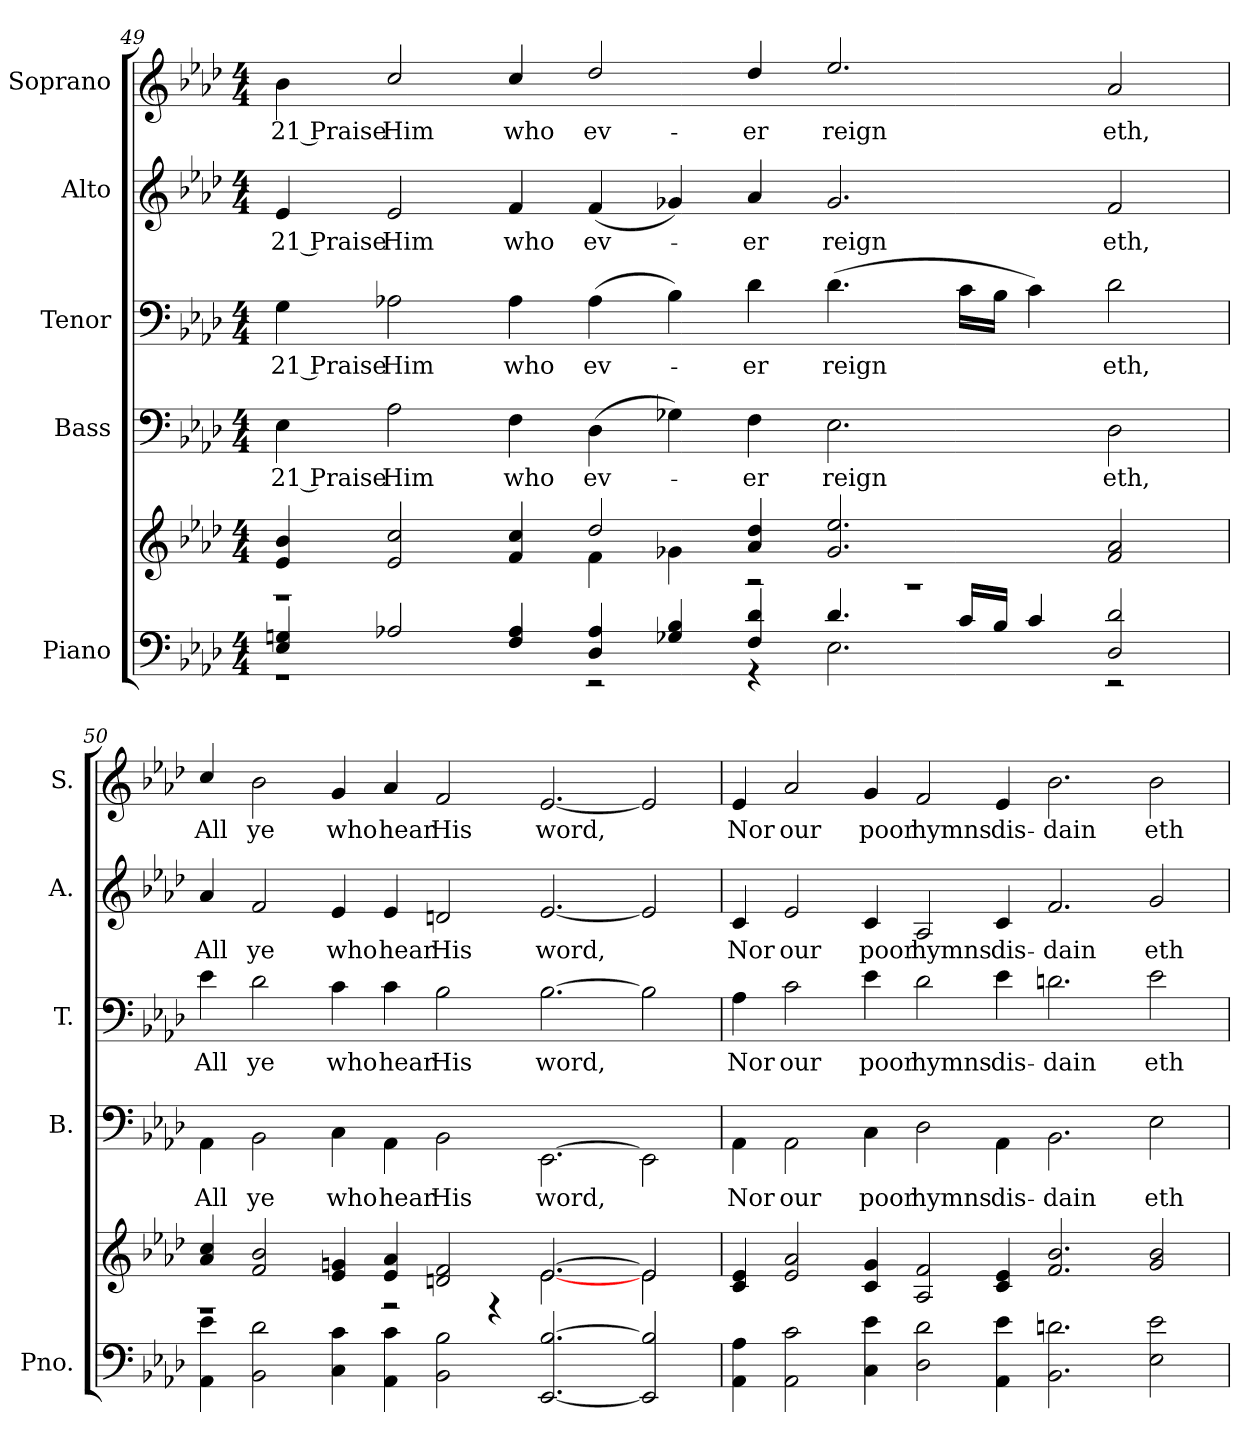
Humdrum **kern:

**kern	**kern	**kern	**text	**kern	**text	**kern	**text	**kern	**text
*part5	*part5	*part4	*part4	*part3	*part3	*part2	*part2	*part1	*part1
*staff6	*staff5	*staff4	*staff4	*staff3	*staff3	*staff2	*staff2	*staff1	*staff1
*I"Piano	*	*I"Bass	*	*I"Tenor	*	*I"Alto	*	*I"Soprano	*
*I'Pno.	*	*I'B.	*	*I'T.	*	*I'A.	*	*I'S.	*
!!LO:LB:g=z
*clefF4	*clefG2	*clefF4	*	*clefF4	*	*clefG2	*	*clefG2	*
*k[b-e-a-d-]	*k[b-e-a-d-]	*k[b-e-a-d-]	*	*k[b-e-a-d-]	*	*k[b-e-a-d-]	*	*k[b-e-a-d-]	*
*A-:	*A-:	*A-:	*	*A-:	*	*A-:	*	*A-:	*
*M4/4	*M4/4	*M4/4	*	*M4/4	*	*M4/4	*	*M4/4	*
=49	=49	=49	=49	=49	=49	=49	=49	=49	=49
*^	*^	*	*	*	*	*	*	*	*
!	!	!	!	!	!LO:LY:b:color=#000000	!	!	!	!	!	!
!	!	!	!	!	!	!	!LO:LY:b:color=#000000	!	!	!	!
!	!	!	!	!	!	!	!	!	!LO:LY:b:color=#000000	!	!
!	!	!	!	!	!	!	!	!	!	!	!LO:LY:b:color=#000000
4E-i/ 4Gni	1r	4e-i/ 4b-i	1r	4E-i\	21 Praise	4Gi\	21 Praise	4e-i/	21 Praise	4b-i\	21 Praise
!	!	!	!	!	!LO:LY:b:color=#000000	!	!	!	!	!	!
!	!	!	!	!	!	!	!LO:LY:b:color=#000000	!	!	!	!
!	!	!	!	!	!	!	!	!	!LO:LY:b:color=#000000	!	!
!	!	!	!	!	!	!	!	!	!	!	!LO:LY:b:color=#000000
2A-Xi/	.	2e-i/ 2cci	.	2A-i\	Him	2A-Xi\	Him	2e-i/	Him	2cci/	Him
!	!	!	!	!	!LO:LY:b:color=#000000	!	!	!	!	!	!
!	!	!	!	!	!	!	!LO:LY:b:color=#000000	!	!	!	!
!	!	!	!	!	!	!	!	!	!LO:LY:b:color=#000000	!	!
!	!	!	!	!	!	!	!	!	!	!	!LO:LY:b:color=#000000
4Fi/ 4A-i	.	4fi/ 4cci	.	4Fi\	who	4A-i\	who	4fi/	who	4cci/	who
!	!	!	!	!	!LO:LY:b:color=#000000	!	!	!	!	!	!
!	!	!	!	!	!	!	!LO:LY:b:color=#000000	!	!	!	!
!	!	!	!	!	!	!	!	!	!LO:LY:b:color=#000000	!	!
!	!	!	!	!	!	!	!	!	!	!	!LO:LY:b:color=#000000
4D-i/ 4A-i	2r	2dd-i/	4fi\	(4D-i\	ev-	(4A-i\	ev-	(4fi/	ev-	2dd-i/	ev-
4G-Xi/ 4B-i	.	.	4g-Xi\	4G-Xi\)	.	4B-i\)	.	4g-Xi/)	.	.	.
!	!	!	!	!	!LO:LY:b:color=#000000	!	!	!	!	!	!
!	!	!	!	!	!	!	!LO:LY:b:color=#000000	!	!	!	!
!	!	!	!	!	!	!	!	!	!LO:LY:b:color=#000000	!	!
!	!	!	!	!	!	!	!	!	!	!	!LO:LY:b:color=#000000
4Fi/ 4d-i	4r	4a-i/ 4dd-i	2r	4Fi\	-er	4d-i\	-er	4a-i/	-er	4dd-i/	-er
!	!	!	!	!	!LO:LY:b:color=#000000	!	!	!	!	!	!
!	!	!	!	!	!	!	!LO:LY:b:color=#000000	!	!	!	!
!	!	!	!	!	!	!	!	!	!LO:LY:b:color=#000000	!	!
!	!	!	!	!	!	!	!	!	!	!	!LO:LY:b:color=#000000
4.d-i/	2.E-i\	2.g-i/ 2.ee-i	.	2.E-i\	reign	(4.d-i\	reign	2.g-i/	reign	2.ee-i/	reign
.	.	.	1r	.	.	.	.	.	.	.	.
16ci/LL	.	.	.	.	.	16ci\LL	.	.	.	.	.
16B-i/JJ	.	.	.	.	.	16B-i\JJ	.	.	.	.	.
4ci/	.	.	.	.	.	4ci\)	.	.	.	.	.
!	!	!	!	!	!LO:LY:b:color=#000000	!	!	!	!	!	!
!	!	!	!	!	!	!	!LO:LY:b:color=#000000	!	!	!	!
!	!	!	!	!	!	!	!	!	!LO:LY:b:color=#000000	!	!
!	!	!	!	!	!	!	!	!	!	!	!LO:LY:b:color=#000000
2D-i/ 2d-i	2r	2fi/ 2a-i	.	2D-i\	eth,	2d-i\	eth,	2fi/	eth,	2a-i/	eth,
*v	*v	*	*	*	*	*	*	*	*	*	*
!!LO:LB:g=z
=50	=50	=50	=50	=50	=50	=50	=50	=50	=50	=50
*^	*	*	*	*	*	*	*	*	*	*
!	!	!	!	!	!LO:LY:b:color=#000000	!	!	!	!	!	!
*v	*v	*	*	*	*	*	*	*	*	*	*
*^	*	*	*	*	*	*	*	*	*	*
!	!	!	!	!	!	!	!LO:LY:b:color=#000000	!	!	!	!
*v	*v	*	*	*	*	*	*	*	*	*	*
*^	*	*	*	*	*	*	*	*	*	*
!	!	!	!	!	!	!	!	!	!LO:LY:b:color=#000000	!	!
*v	*v	*	*	*	*	*	*	*	*	*	*
*^	*	*	*	*	*	*	*	*	*	*
!	!	!	!	!	!	!	!	!	!	!	!LO:LY:b:color=#000000
*v	*v	*	*	*	*	*	*	*	*	*	*
4AA-i\ 4e-i	4a-i/ 4cci	1r	4AA-i\	All	4e-i\	All	4a-i/	All	4cci/	All
!	!	!	!	!LO:LY:b:color=#000000	!	!	!	!	!	!
!	!	!	!	!	!	!LO:LY:b:color=#000000	!	!	!	!
!	!	!	!	!	!	!	!	!LO:LY:b:color=#000000	!	!
!	!	!	!	!	!	!	!	!	!	!LO:LY:b:color=#000000
2BB-i\ 2d-i	2fi/ 2b-i	.	2BB-i\	ye	2d-i\	ye	2fi/	ye	2b-i\	ye
!	!	!	!	!LO:LY:b:color=#000000	!	!	!	!	!	!
!	!	!	!	!	!	!LO:LY:b:color=#000000	!	!	!	!
!	!	!	!	!	!	!	!	!LO:LY:b:color=#000000	!	!
!	!	!	!	!	!	!	!	!	!	!LO:LY:b:color=#000000
4Ci\ 4ci	4e-i/ 4gni	.	4Ci\	who	4ci\	who	4e-i/	who	4gi/	who
!	!	!	!	!LO:LY:b:color=#000000	!	!	!	!	!	!
!	!	!	!	!	!	!LO:LY:b:color=#000000	!	!	!	!
!	!	!	!	!	!	!	!	!LO:LY:b:color=#000000	!	!
!	!	!	!	!	!	!	!	!	!	!LO:LY:b:color=#000000
4AA-i\ 4ci	4e-i/ 4a-i	2r	4AA-i\	hear	4ci\	hear	4e-i/	hear	4a-i/	hear
!	!	!	!	!LO:LY:b:color=#000000	!	!	!	!	!	!
!	!	!	!	!	!	!LO:LY:b:color=#000000	!	!	!	!
!	!	!	!	!	!	!	!	!LO:LY:b:color=#000000	!	!
!	!	!	!	!	!	!	!	!	!	!LO:LY:b:color=#000000
2BB-i\ 2B-i	2dni/ 2fi	.	2BB-i\	His	2B-i\	His	2dni/	His	2fi/	His
.	.	4r	.	.	.	.	.	.	.	.
!	!	!	!	!LO:LY:b:color=#000000	!	!	!	!	!	!
!	!	!	!	!	!	!LO:LY:b:color=#000000	!	!	!	!
!	!	!	!	!	!	!	!	!LO:LY:b:color=#000000	!	!
!	!	!	!	!	!	!	!	!	!	!LO:LY:b:color=#000000
[<2.EE-i/ [>2.B-i	[>2.e-i/	[<2.e-i\	[>2.EE-i\	word,	[>2.B-i\	word,	[<2.e-i/	word,	[<2.e-i/	word,
2EE-i/] 2B-i]	2e-i/]	2e-i\	2EE-i\]	.	2B-i\]	.	2e-i/]	.	2e-i/]	.
*	*v	*v	*	*	*	*	*	*	*	*
=51	=51	=51	=51	=51	=51	=51	=51	=51	=51
*	*^	*	*	*	*	*	*	*	*
!	!	!	!	!LO:LY:b:color=#000000	!	!	!	!	!	!
*	*v	*v	*	*	*	*	*	*	*	*
*	*^	*	*	*	*	*	*	*	*
!	!	!	!	!	!	!LO:LY:b:color=#000000	!	!	!	!
*	*v	*v	*	*	*	*	*	*	*	*
*	*^	*	*	*	*	*	*	*	*
!	!	!	!	!	!	!	!	!LO:LY:b:color=#000000	!	!
*	*v	*v	*	*	*	*	*	*	*	*
*	*^	*	*	*	*	*	*	*	*
!	!	!	!	!	!	!	!	!	!	!LO:LY:b:color=#000000
*	*v	*v	*	*	*	*	*	*	*	*
4AA-i\ 4A-i	4ci/ 4e-i	4AA-i\	Nor	4A-i\	Nor	4ci/	Nor	4e-i/	Nor
!	!	!	!LO:LY:b:color=#000000	!	!	!	!	!	!
!	!	!	!	!	!LO:LY:b:color=#000000	!	!	!	!
!	!	!	!	!	!	!	!LO:LY:b:color=#000000	!	!
!	!	!	!	!	!	!	!	!	!LO:LY:b:color=#000000
2AA-i\ 2ci	2e-i/ 2a-i	2AA-i\	our	2ci\	our	2e-i/	our	2a-i/	our
!	!	!	!LO:LY:b:color=#000000	!	!	!	!	!	!
!	!	!	!	!	!LO:LY:b:color=#000000	!	!	!	!
!	!	!	!	!	!	!	!LO:LY:b:color=#000000	!	!
!	!	!	!	!	!	!	!	!	!LO:LY:b:color=#000000
4Ci\ 4e-i	4ci/ 4gi	4Ci\	poor	4e-i\	poor	4ci/	poor	4gi/	poor
!	!	!	!LO:LY:b:color=#000000	!	!	!	!	!	!
!	!	!	!	!	!LO:LY:b:color=#000000	!	!	!	!
!	!	!	!	!	!	!	!LO:LY:b:color=#000000	!	!
!	!	!	!	!	!	!	!	!	!LO:LY:b:color=#000000
2D-i\ 2d-i	2A-i/ 2fi	2D-i\	hymns	2d-i\	hymns	2A-i/	hymns	2fi/	hymns
!	!	!	!LO:LY:b:color=#000000	!	!	!	!	!	!
!	!	!	!	!	!LO:LY:b:color=#000000	!	!	!	!
!	!	!	!	!	!	!	!LO:LY:b:color=#000000	!	!
!	!	!	!	!	!	!	!	!	!LO:LY:b:color=#000000
4AA-i\ 4e-i	4ci/ 4e-i	4AA-i\	dis-	4e-i\	dis-	4ci/	dis-	4e-i/	dis-
!	!	!	!LO:LY:b:color=#000000	!	!	!	!	!	!
!	!	!	!	!	!LO:LY:b:color=#000000	!	!	!	!
!	!	!	!	!	!	!	!LO:LY:b:color=#000000	!	!
!	!	!	!	!	!	!	!	!	!LO:LY:b:color=#000000
2.BB-i\ 2.dni	2.fi/ 2.b-i	2.BB-i\	-dain	2.dni\	-dain	2.fi/	-dain	2.b-i\	-dain
!	!	!	!LO:LY:b:color=#000000	!	!	!	!	!	!
!	!	!	!	!	!LO:LY:b:color=#000000	!	!	!	!
!	!	!	!	!	!	!	!LO:LY:b:color=#000000	!	!
!	!	!	!	!	!	!	!	!	!LO:LY:b:color=#000000
2E-i\ 2e-i	2gi/ 2b-i	2E-i\	eth	2e-i\	eth	2gi/	eth	2b-i\	eth
=	=	=	=	=	=	=	=	=	=
*-	*-	*-	*-	*-	*-	*-	*-	*-	*-
